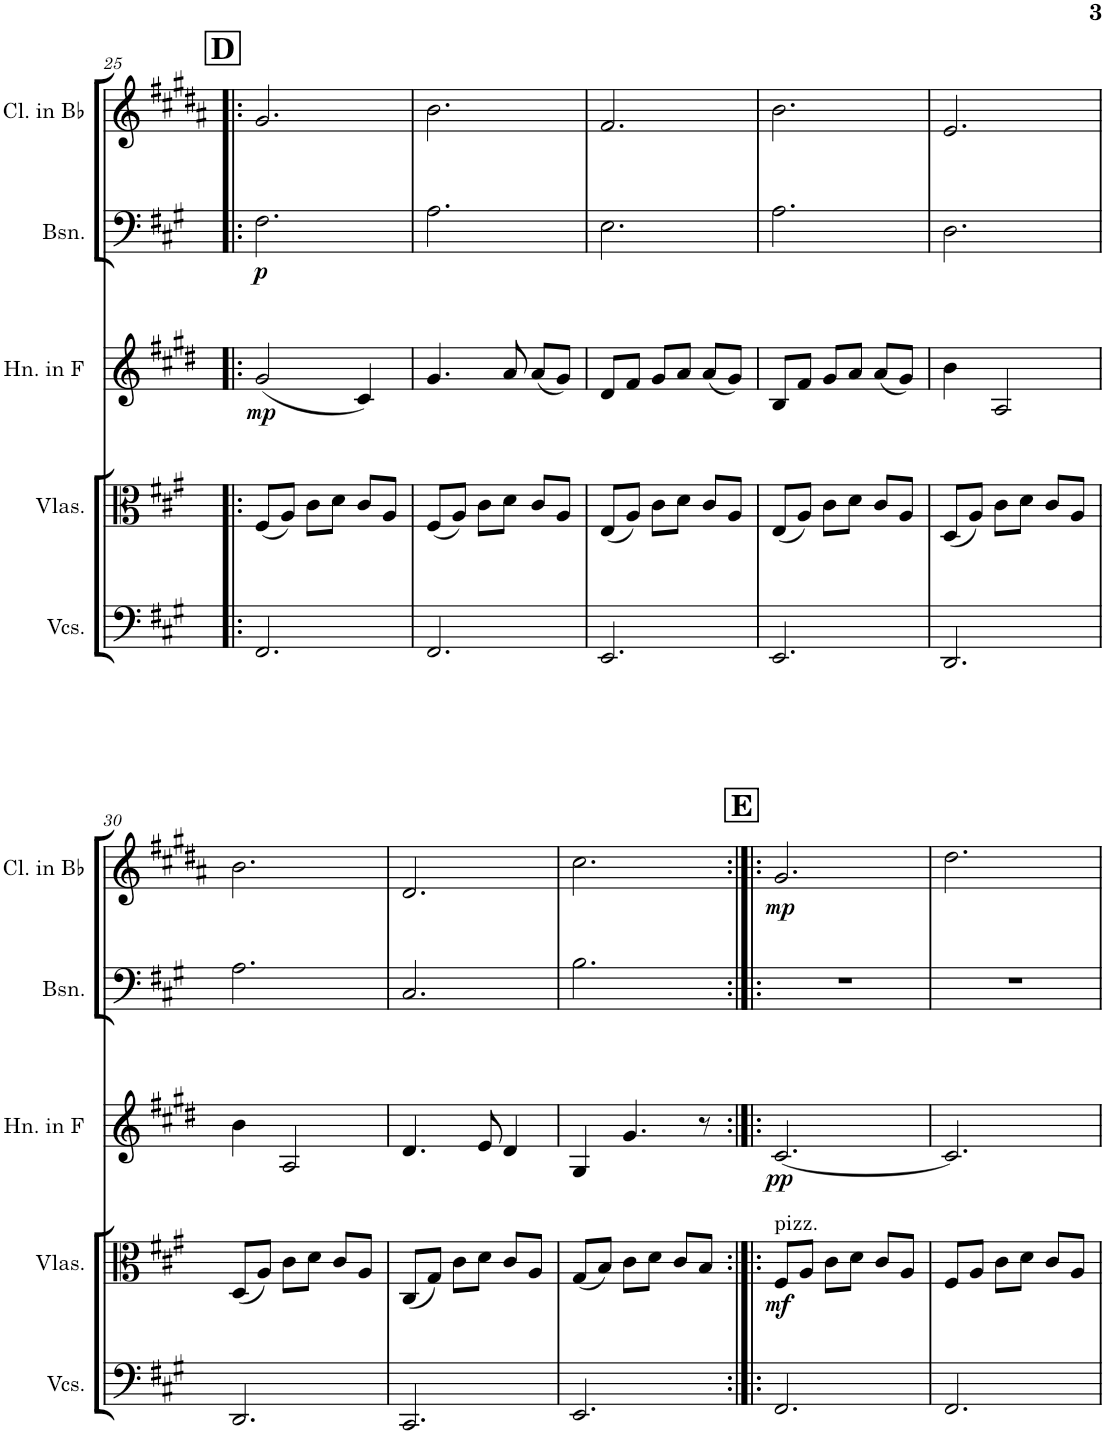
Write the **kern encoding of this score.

**kern	**kern	**dynam	**kern	**dynam	**kern	**dynam	**kern	**dynam
*part5	*part4	*part4	*part3	*part3	*part2	*part2	*part1	*part1
*staff5	*staff4	*staff4	*staff3	*staff3	*staff2	*staff2	*staff1	*staff1
*I"Violoncellos	*I"Violas	*	*I"Horn in F	*	*I"Bassoon	*	*I"Clarinet in Bb	*
*I'Vcs.	*I'Vlas.	*	*I'Hn. in F	*	*I'Bsn.	*	*I'Cl. in Bb	*
!!LO:PB:g=z
*clefF4	*clefC3	*	*clefG2	*	*clefF4	*	*clefG2	*
*	*	*	*Trd4c7	*	*	*	*Trd1c2	*
*k[f#c#g#]	*k[f#c#g#]	*	*k[f#c#g#d#]	*	*k[f#c#g#]	*	*k[f#c#g#d#a#]	*
*M3/4	*M3/4	*	*M3/4	*	*M3/4	*	*M3/4	*
!!LO:REH:place=s1:a:B:cj:fs=14:t=D
=25!|:	=25!|:	=25!|:	=25!|:	=25!|:	=25!|:	=25!|:	=25!|:	=25!|:
!	!	!	!	!LO:DY:b	!	!LO:DY:b	!	!
2.FF#/	(8F#/L	.	(2g#/	mp	2.F#\	p	2.g#/	.
.	8A/J)	.	.	.	.	.	.	.
.	8c#\L	.	.	.	.	.	.	.
.	8d\J	.	.	.	.	.	.	.
.	8c#/L	.	4c#/)	.	.	.	.	.
.	8A/J	.	.	.	.	.	.	.
=26	=26	=26	=26	=26	=26	=26	=26	=26
2.FF#/	(8F#/L	.	4.g#/	.	2.A\	.	2.b\	.
.	8A/J)	.	.	.	.	.	.	.
.	8c#\L	.	.	.	.	.	.	.
.	8d\J	.	8a/	.	.	.	.	.
.	8c#/L	.	(8a/L	.	.	.	.	.
.	8A/J	.	8g#/J)	.	.	.	.	.
=27	=27	=27	=27	=27	=27	=27	=27	=27
2.EE/	(8E/L	.	8d#/L	.	2.E\	.	2.f#/	.
.	8A/J)	.	8f#/J	.	.	.	.	.
.	8c#\L	.	8g#/L	.	.	.	.	.
.	8d\J	.	8a/J	.	.	.	.	.
.	8c#/L	.	(8a/L	.	.	.	.	.
.	8A/J	.	8g#/J)	.	.	.	.	.
=28	=28	=28	=28	=28	=28	=28	=28	=28
2.EE/	(8E/L	.	8B/L	.	2.A\	.	2.b\	.
.	8A/J)	.	8f#/J	.	.	.	.	.
.	8c#\L	.	8g#/L	.	.	.	.	.
.	8d\J	.	8a/J	.	.	.	.	.
.	8c#/L	.	(8a/L	.	.	.	.	.
.	8A/J	.	8g#/J)	.	.	.	.	.
=29	=29	=29	=29	=29	=29	=29	=29	=29
2.DD/	(8D/L	.	4b\	.	2.D\	.	2.e/	.
.	8A/J)	.	.	.	.	.	.	.
.	8c#\L	.	2A/	.	.	.	.	.
.	8d\J	.	.	.	.	.	.	.
.	8c#/L	.	.	.	.	.	.	.
.	8A/J	.	.	.	.	.	.	.
!!LO:LB:g=z
=30	=30	=30	=30	=30	=30	=30	=30	=30
2.DD/	(8D/L	.	4b\	.	2.A\	.	2.b\	.
.	8A/J)	.	.	.	.	.	.	.
.	8c#\L	.	2A/	.	.	.	.	.
.	8d\J	.	.	.	.	.	.	.
.	8c#/L	.	.	.	.	.	.	.
.	8A/J	.	.	.	.	.	.	.
=31	=31	=31	=31	=31	=31	=31	=31	=31
2.CC#/	(8C#/L	.	4.d#/	.	2.C#/	.	2.d#/	.
.	8G#/J)	.	.	.	.	.	.	.
.	8c#\L	.	.	.	.	.	.	.
.	8d\J	.	8e/	.	.	.	.	.
.	8c#/L	.	4d#/	.	.	.	.	.
.	8A/J	.	.	.	.	.	.	.
=32	=32	=32	=32	=32	=32	=32	=32	=32
2.EE/	(8G#/L	.	4G#/	.	2.B\	.	2.cc#\	.
.	8B/J)	.	.	.	.	.	.	.
.	8c#\L	.	4.g#/	.	.	.	.	.
.	8d\J	.	.	.	.	.	.	.
.	8c#/L	.	.	.	.	.	.	.
.	8B/J	.	8r	.	.	.	.	.
!!LO:REH:place=s1:a:B:cj:fs=14:t=E
=33:|!|:	=33:|!|:	=33:|!|:	=33:|!|:	=33:|!|:	=33:|!|:	=33:|!|:	=33:|!|:	=33:|!|:
!	!LO:TX:a:t=pizz.	!	!	!	!	!	!	!
!	!	!LO:DY:b	!	!LO:DY:b	!	!	!	!LO:DY:b
2.FF#/	8F#/L	mf	[2.c#/	pp	2.r	.	2.g#/	mp
.	8A/J	.	.	.	.	.	.	.
.	8c#\L	.	.	.	.	.	.	.
.	8d\J	.	.	.	.	.	.	.
.	8c#/L	.	.	.	.	.	.	.
.	8A/J	.	.	.	.	.	.	.
=34	=34	=34	=34	=34	=34	=34	=34	=34
2.FF#/	8F#/L	.	2.c#/]	.	2.r	.	2.dd#\	.
.	8A/J	.	.	.	.	.	.	.
.	8c#\L	.	.	.	.	.	.	.
.	8d\J	.	.	.	.	.	.	.
.	8c#/L	.	.	.	.	.	.	.
.	8A/J	.	.	.	.	.	.	.
=	=	=	=	=	=	=	=	=
*-	*-	*-	*-	*-	*-	*-	*-	*-
